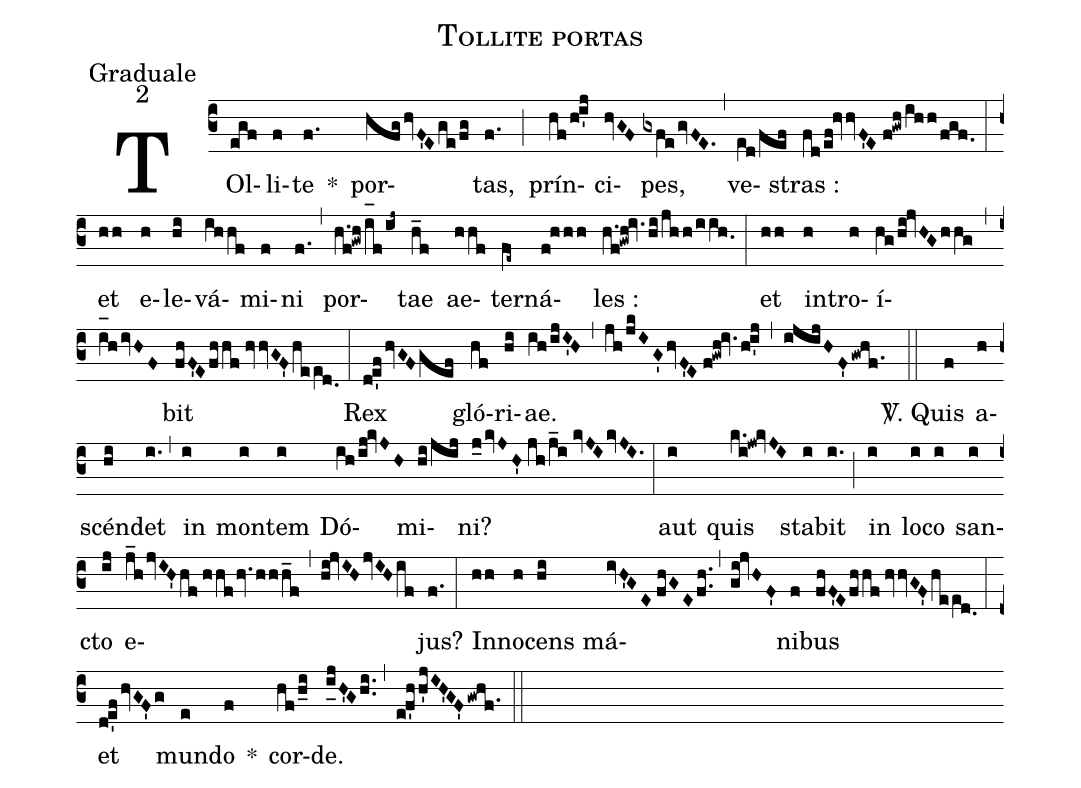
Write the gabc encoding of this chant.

name:Tollite portas;
office-part:Graduale;
mode:2;
%%
(c3) TOl(egf)li(f)te(f.) *() por(hfghvF'Ege/fg)tas,(f.) (;) prín(hf/hi'j)ci(hvGF)pes,(gxfegvFE.) (,) ve(e[ll:1]d/fef)stras :(fd/ef!hvvF'E//f!gwh/ihh/fgf.) (:) et(hh) e(h)le(hi)vá(ihhf)mi(f)ni(f.) (,) por(h.f!gwh/i_[oh:h]f/ij~)tae(h_f) ae(hhf)ter(fe~)ná(f!hhh)les :(h.f!gwh!iv.hi/jhh/iih.0) (:) et(hh) in(h)tro(h)í(hg/hi!jvHGhhg)(,)(i_[oh:h]h/!ivHF)bit(fhF'Efhhf//hvvGF'hee[ll:1]d.0) (:) Rex(de'fhvGFgef) gló(hf)ri(hi)ae.(ih/ijI'H) (,) (jh/jkIG'hvF'E//f!gwh!iv.hi'j) (,) (ijijHF'gwhf.1) (::) <sp>V/</sp>. Quis(f) a(h)scén(hi)det(i.) (,) in(i) mon(i)tem(i) Dó(ih/ij!kvJH)mi(hi/jij)ni?(j_0kvJH'//jh/j_i//kvJIkvJI.) (:) aut(i) quis(k.i!jw!kvJI) sta(i)bit(i.) (;) in(i) lo(i)co(i) san(i)cto(ij) e(j_hjvIH'/!hf//hhfhv.hhh_f)(,)(hi!jvIHjvIHif)jus?(f.) (:) In(hh)no(h)cens(hi) má(ivH'GE//fhGEfh..)(,)(gi!jvHF')ni(f)bus(fhF'Efhhf//hvvGF'hee[ll:1]d.0) (:) et(de'fhvGF'g) mun(e)do(f) *() cor(hf/h_i)de.(i_[uh:l]jH'Ghi..) (,) (ef'hh'jIH'GF'gwhf.1) (::)
